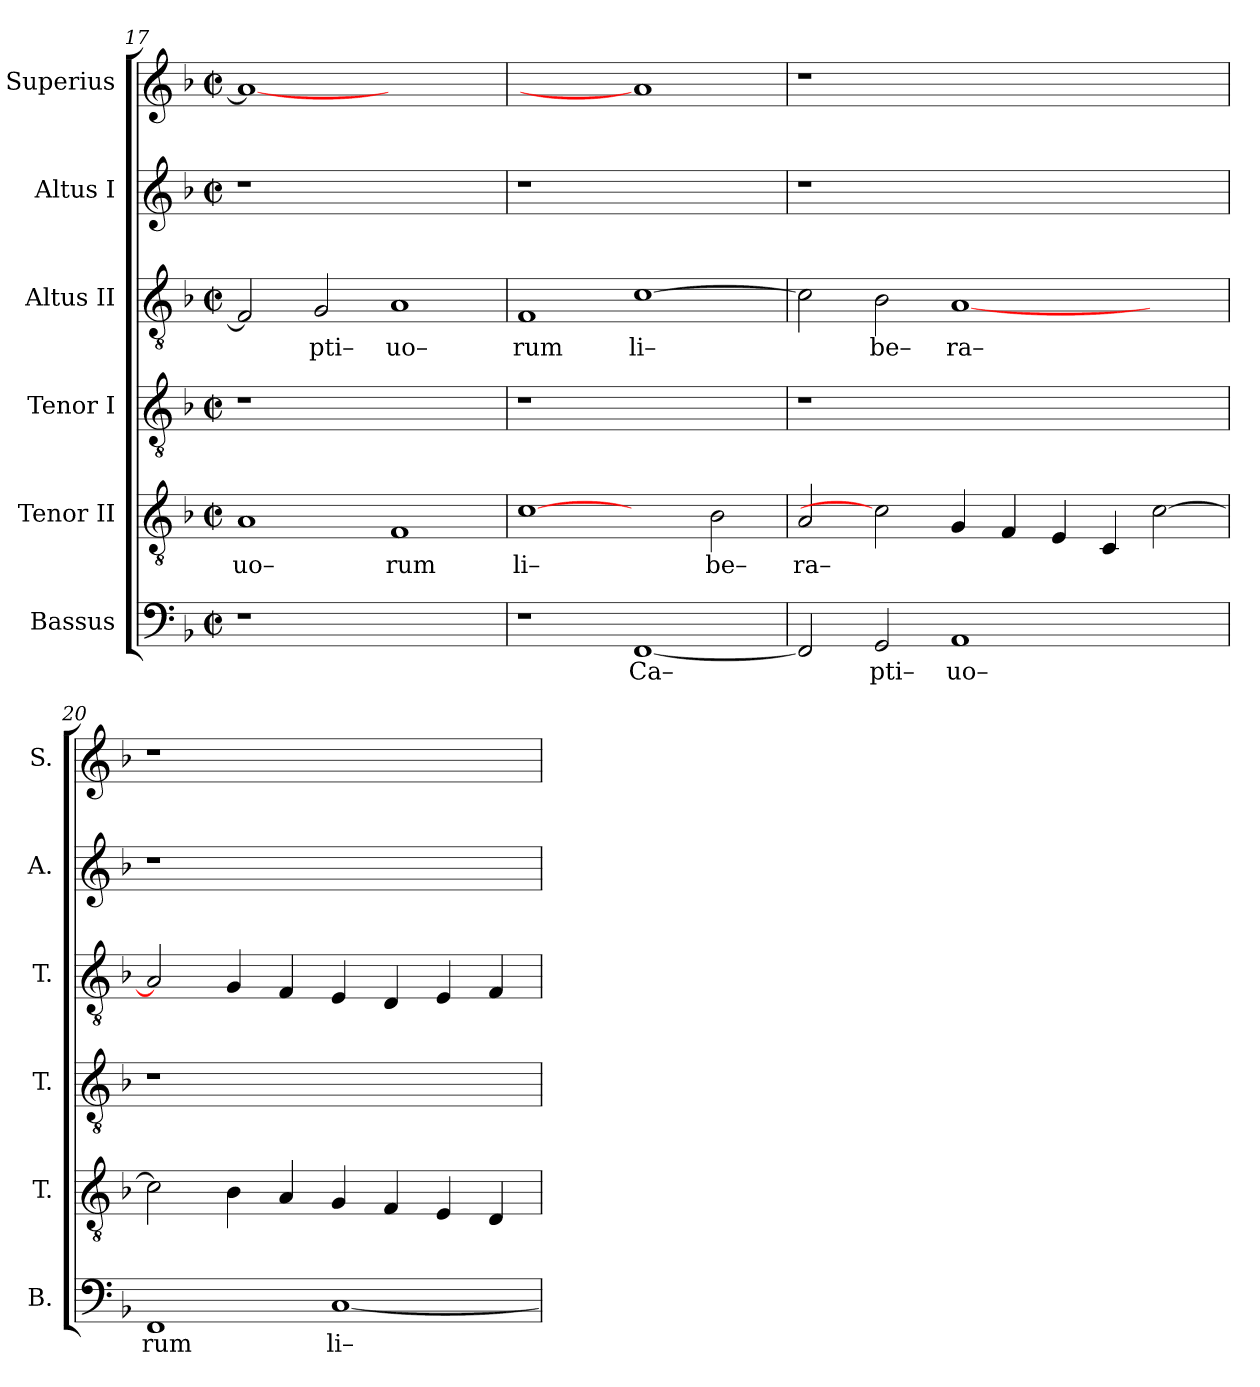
**kern	**text	**kern	**text	**kern	**kern	**text	**kern	**kern
*part6	*part6	*part5	*part5	*part4	*part3	*part3	*part2	*part1
*staff6	*staff6	*staff5	*staff5	*staff4	*staff3	*staff3	*staff2	*staff1
*I"Bassus	*	*I"Tenor II	*	*I"Tenor I	*I"Altus II	*	*I"Altus I	*I"Superius
*I'B.	*	*I'T.	*	*I'T.	*I'T.	*	*I'A.	*I'S.
*clefF4	*	*clefGv2	*	*clefGv2	*clefGv2	*	*clefG2	*clefG2
*	*	*ITrd7c12	*	*ITrd7c12	*ITrd7c12	*	*	*
*k[b-]	*	*k[b-]	*	*k[b-]	*k[b-]	*	*k[b-]	*k[b-]
*F:	*	*F:	*	*F:	*F:	*	*F:	*F:
*M2/2	*	*M2/2	*	*M2/2	*M2/2	*	*M2/2	*M2/2
*met(c|)	*	*met(c|)	*	*met(c|)	*met(c|)	*	*met(c|)	*met(c|)
=17	=17	=17	=17	=17	=17	=17	=17	=17
!LO:N:vis=1	!	!	!	!	!	!	!	!
!	!	!	!LO:LY:b:color=#000000	!LO:N:vis=1	!	!	!LO:N:vis=1	!
1r	.	1AAi	uo–	1r	2FFi/]	.	1r	1ai_<
!	!	!	!	!	!	!LO:LY:b:color=#000000	!	!
.	.	.	.	.	2GGi/	pti–	.	.
!	!	!	!LO:LY:b:color=#000000	!	!	!	!	!
!	!	!	!	!	!	!LO:LY:b:color=#000000	!	!
1ryy	.	1FFi	rum	1ryy	1AAi	uo–	1ryy	1ryy
=18	=18	=18	=18	=18	=18	=18	=18	=18
!	!	!	!LO:LY:b:color=#000000	!LO:N:vis=1	!	!	!	!
!	!	!	!	!	!	!LO:LY:b:color=#000000	!LO:N:vis=1	!LO:N:vis=1
1r	.	[1Ci	li–	1r	1FFi	rum	1r	1ryy
!	!LO:LY:b:color=#000000	!	!	!	!	!	!	!
!	!	!	!	!	!	!LO:LY:b:color=#000000	!	!
[<1FFi	Ca–	2ryy	.	1ryy	[>1Ci	li–	1ryy	1ai]
!	!	!	!LO:LY:b:color=#000000	!	!	!	!	!
.	.	2BB-i\	be–	.	.	.	.	.
=19	=19	=19	=19	=19	=19	=19	=19	=19
!	!	!	!LO:LY:b:color=#000000	!LO:N:vis=1	!	!	!LO:N:vis=1	!LO:N:vis=1
2FFi/]	.	2AAi/	ra–	1r	2Ci\]	.	1r	1r
!	!LO:LY:b:color=#000000	!	!	!	!	!	!	!
!	!	!	!	!	!	!LO:LY:b:color=#000000	!	!
2GGi/	pti–	2Ci]	.	.	2BB-i\	be–	.	.
!	!LO:LY:b:color=#000000	!	!	!	!	!	!	!
!	!	!	!	!	!	!LO:LY:b:color=#000000	!	!
1AAi	uo–	4GGi/	.	1.ryy	[<1AAi	ra–	1.ryy	1.ryy
.	.	4FFi/	.	.	.	.	.	.
.	.	4EEi/	.	.	.	.	.	.
.	.	4CCi/	.	.	.	.	.	.
2ryy	.	[>2Ci\	.	.	2ryy	.	.	.
!!LO:PB:g=z
=20	=20	=20	=20	=20	=20	=20	=20	=20
!	!LO:LY:b:color=#000000	!	!	!LO:N:vis=1	!	!	!LO:N:vis=1	!LO:N:vis=1
1FFi	rum	2Ci\]	.	1r	2AAi/]	.	1r	1r
.	.	4BB-i\	.	.	4GGi/	.	.	.
.	.	4AAi/	.	.	4FFi/	.	.	.
!	!LO:LY:b:color=#000000	!	!	!	!	!	!	!
[<1Ci	li–	4GGi/	.	1ryy	4EEi/	.	1ryy	1ryy
.	.	4FFi/	.	.	4DDi/	.	.	.
.	.	4EEi/	.	.	4EEi/	.	.	.
.	.	4DDi/	.	.	4FFi/	.	.	.
=	=	=	=	=	=	=	=	=
*-	*-	*-	*-	*-	*-	*-	*-	*-
